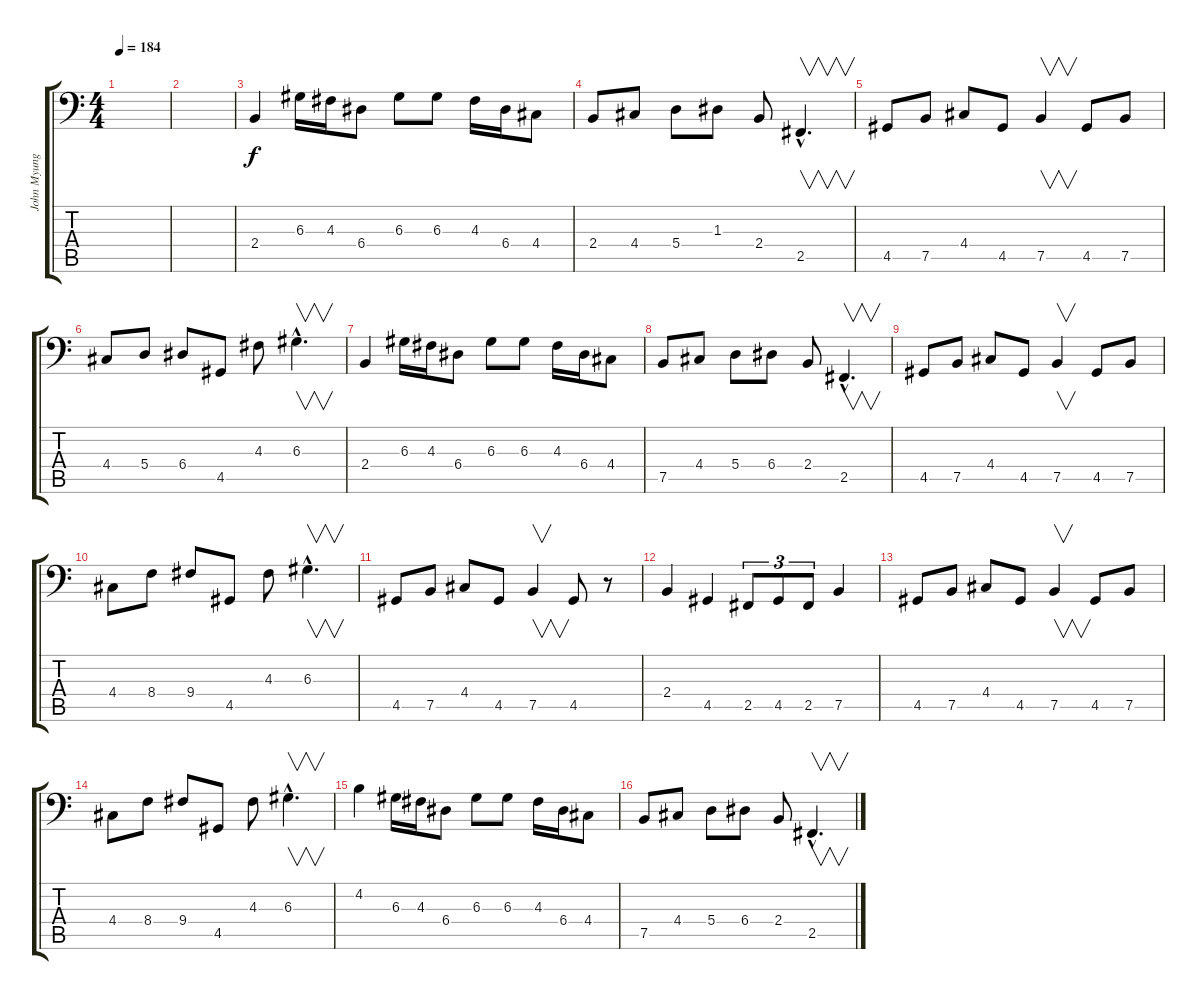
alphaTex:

\track ("John Myung - 6 Strings Bass" "John Myung") {instrument electricbassfinger}
\staff {score tabs}
\tuning (C3 G2 D2 A1 E1 B0) {hide}
\ts (4 4)
\tempo 184
\clef f4
\ks c
|
|
2.4.4 6.3.16 4.3.16 6.4.8 6.3.8 6.3.8 4.3.16 6.4.16 4.4.8 |
2.4.8 4.4.8 5.4.8 1.3.8 2.4.8 2.5{hac}.4{v d} |
4.5.8 7.5.8 4.4.8 4.5.8 7.5.4{v} 4.5.8 7.5.8 |
4.4.8 5.4.8 6.4.8 4.5.8 4.3.8 6.3{hac}.4{v d} |
2.4.4 6.3.16 4.3.16 6.4.8 6.3.8 6.3.8 4.3.16 6.4.16 4.4.8 |
7.5.8 4.4.8 5.4.8 6.4.8 2.4.8 2.5{hac}.4{v d} |
4.5.8 7.5.8 4.4.8 4.5.8 7.5.4{v} 4.5.8 7.5.8 |
4.4.8 8.4.8 9.4.8 4.5.8 4.3.8 6.3{hac}.4{v d} |
4.5.8 7.5.8 4.4.8 4.5.8 7.5.4{v} 4.5.8 r.8 |
2.4.4 4.5.4 2.5.8{tu (3 2)} 4.5.8{tu (3 2)} 2.5.8{tu (3 2)} 7.5.4 |
4.5.8 7.5.8 4.4.8 4.5.8 7.5.4{v} 4.5.8 7.5.8 |
4.4.8 8.4.8 9.4.8 4.5.8 4.3.8 6.3{hac}.4{v d} |
4.2.4 6.3.16 4.3.16 6.4.8 6.3.8 6.3.8 4.3.16 6.4.16 4.4.8 |
7.5.8 4.4.8 5.4.8 6.4.8 2.4.8 2.5{hac}.4{v d}
